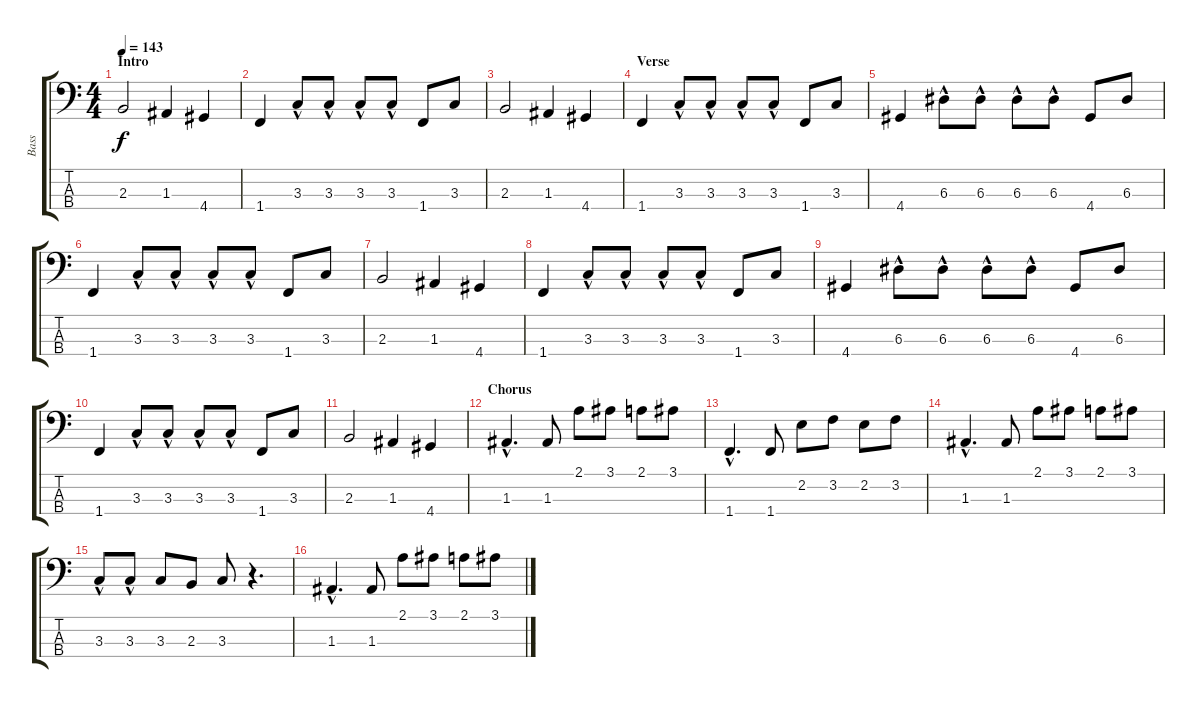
\track ("Bass" "Bass") {instrument electricbassfinger}
\staff {score tabs}
\tuning (G2 D2 A1 E1) {hide}
\ts (4 4)
\section ("" "Intro")
\tempo 143
\clef f4
\ks c
2.3.2{dy f instrument electricbassfinger} 1.3.4 4.4.4 |
1.4.4 3.3{hac}.8 3.3{hac}.8 3.3{hac}.8 3.3{hac}.8 1.4.8 3.3.8 |
2.3.2 1.3.4 4.4.4 |
\section ("" "Verse")
1.4.4 3.3{hac}.8 3.3{hac}.8 3.3{hac}.8 3.3{hac}.8 1.4.8 3.3.8 |
4.4.4 6.3{hac}.8 6.3{hac}.8 6.3{hac}.8 6.3{hac}.8 4.4.8 6.3.8 |
1.4.4 3.3{hac}.8 3.3{hac}.8 3.3{hac}.8 3.3{hac}.8 1.4.8 3.3.8 |
2.3.2 1.3.4 4.4.4 |
1.4.4 3.3{hac}.8 3.3{hac}.8 3.3{hac}.8 3.3{hac}.8 1.4.8 3.3.8 |
4.4.4 6.3{hac}.8 6.3{hac}.8 6.3{hac}.8 6.3{hac}.8 4.4.8 6.3.8 |
1.4.4 3.3{hac}.8 3.3{hac}.8 3.3{hac}.8 3.3{hac}.8 1.4.8 3.3.8 |
2.3.2 1.3.4 4.4.4 |
\section ("" "Chorus")
1.3{hac}.4{d} 1.3.8 2.1.8 3.1.8 2.1.8 3.1.8 |
1.4{hac}.4{d} 1.4.8 2.2.8 3.2.8 2.2.8 3.2.8 |
1.3{hac}.4{d} 1.3.8 2.1.8 3.1.8 2.1.8 3.1.8 |
3.3{hac}.8 3.3{hac}.8 3.3.8 2.3.8 3.3.8 r.4{d} |
1.3{hac}.4{d} 1.3.8 2.1.8 3.1.8 2.1.8 3.1.8
